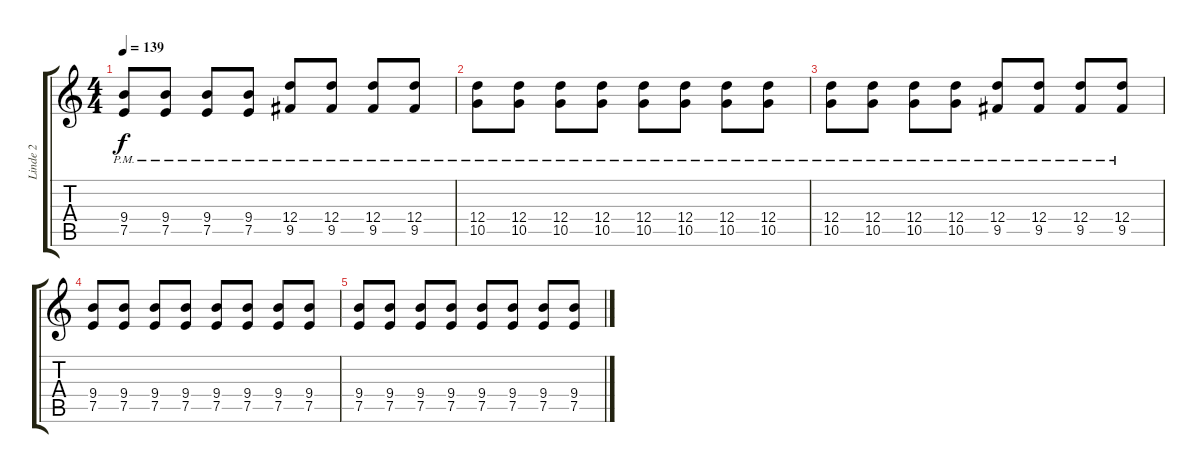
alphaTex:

\track ("Linde 2" "Linde 2") {instrument distortionguitar}
\staff {score tabs}
\tuning (E4 B3 G3 D3 A2 E2) {hide}
\ts (4 4)
\tempo 139
\clef g2
\ks c
(9.4{pm} 7.5{pm}).8{dy f} (9.4{pm} 7.5{pm}).8 (9.4{pm} 7.5{pm}).8 (9.4{pm} 7.5{pm}).8 (12.4{pm} 9.5{pm}).8 (12.4{pm} 9.5{pm}).8 (12.4{pm} 9.5{pm}).8 (12.4{pm} 9.5{pm}).8 |
(12.4{pm} 10.5{pm}).8 (12.4{pm} 10.5{pm}).8 (12.4{pm} 10.5{pm}).8 (12.4{pm} 10.5{pm}).8 (12.4{pm} 10.5{pm}).8 (12.4{pm} 10.5{pm}).8 (12.4{pm} 10.5{pm}).8 (12.4{pm} 10.5{pm}).8 |
(12.4{pm} 10.5{pm}).8 (12.4{pm} 10.5{pm}).8 (12.4{pm} 10.5{pm}).8 (12.4{pm} 10.5{pm}).8 (12.4{pm} 9.5{pm}).8 (12.4{pm} 9.5{pm}).8 (12.4{pm} 9.5{pm}).8 (12.4{pm} 9.5{pm}).8 |
(9.4 7.5).8 (9.4 7.5).8 (9.4 7.5).8 (9.4 7.5).8 (9.4 7.5).8 (9.4 7.5).8 (9.4 7.5).8 (9.4 7.5).8 |
(9.4 7.5).8 (9.4 7.5).8 (9.4 7.5).8 (9.4 7.5).8 (9.4 7.5).8 (9.4 7.5).8 (9.4 7.5).8 (9.4 7.5).8
